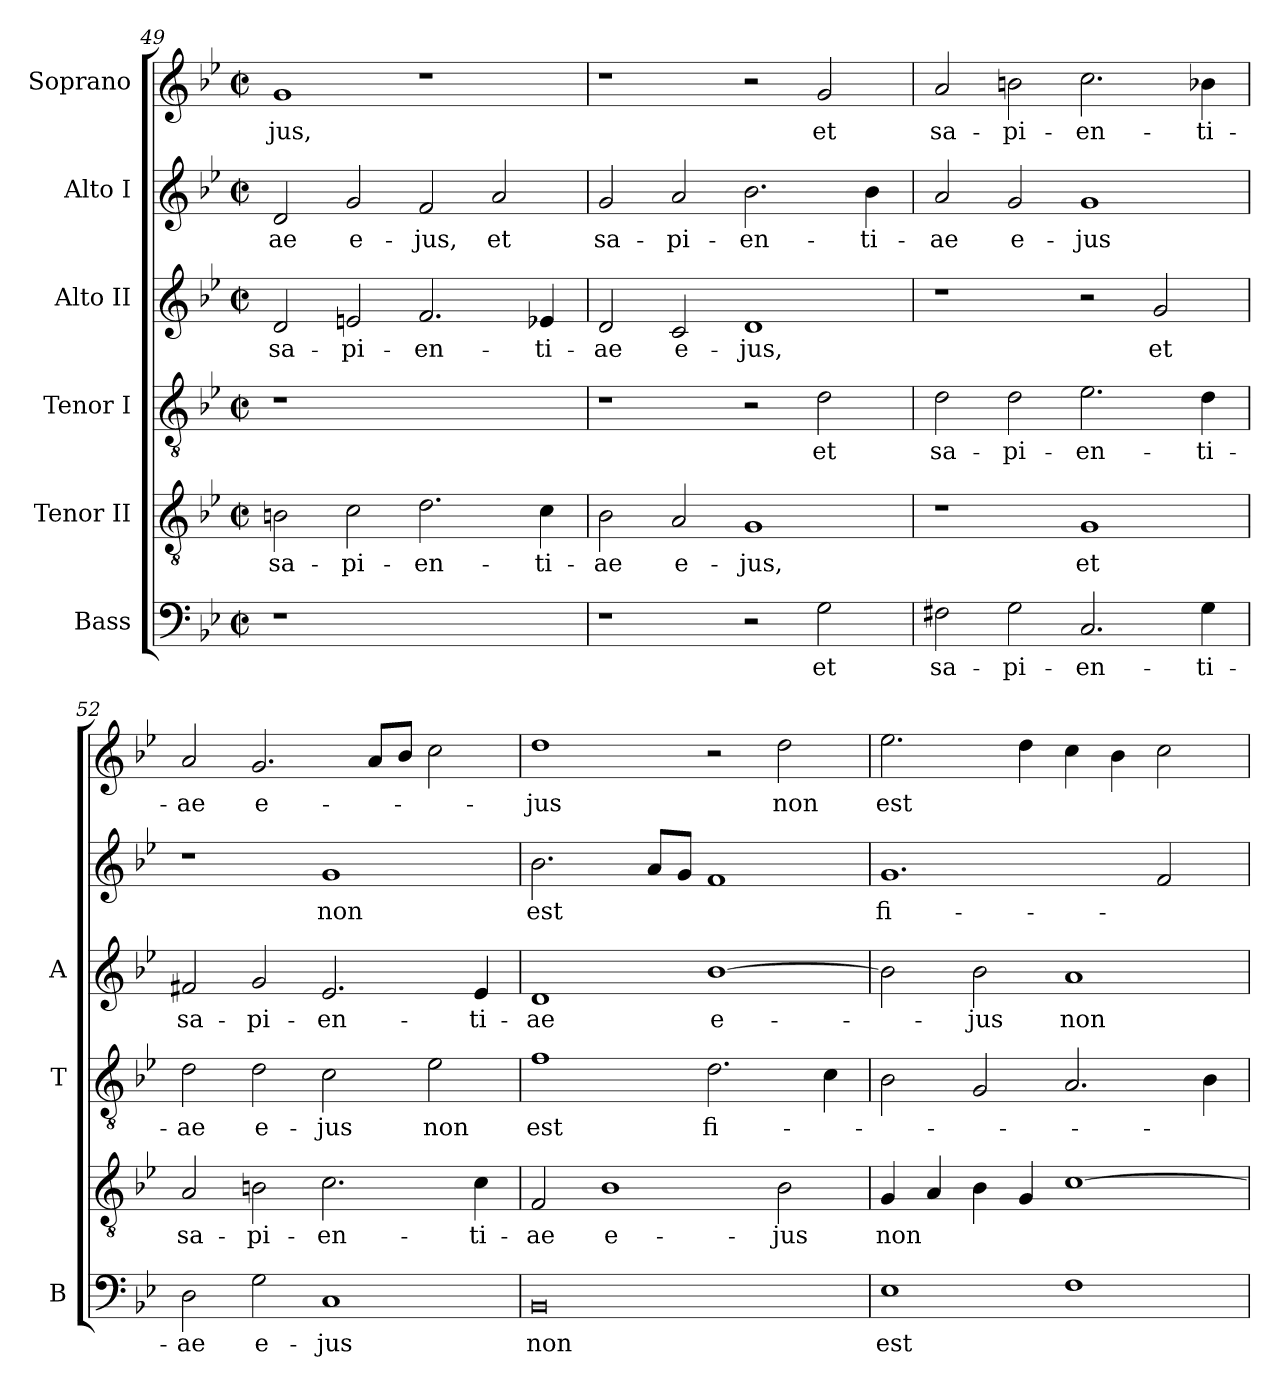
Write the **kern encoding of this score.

**kern	**text	**kern	**text	**kern	**text	**kern	**text	**kern	**text	**kern	**text
*part6	*part6	*part5	*part5	*part4	*part4	*part3	*part3	*part2	*part2	*part1	*part1
*staff6	*staff6	*staff5	*staff5	*staff4	*staff4	*staff3	*staff3	*staff2	*staff2	*staff1	*staff1
*I"Bass	*	*I"Tenor II	*	*I"Tenor I	*	*I"Alto II	*	*I"Alto I	*	*I"Soprano	*
*I'B	*	*	*	*I'T	*	*I'A	*	*	*	*	*
!!LO:PB:g=z
*clefF4	*	*clefGv2	*	*clefGv2	*	*clefG2	*	*clefG2	*	*clefG2	*
*k[b-e-]	*	*k[b-e-]	*	*k[b-e-]	*	*k[b-e-]	*	*k[b-e-]	*	*k[b-e-]	*
*B-:	*	*B-:	*	*B-:	*	*B-:	*	*B-:	*	*B-:	*
*M2/2	*	*M2/2	*	*M2/2	*	*M2/2	*	*M2/2	*	*M2/2	*
*met(c|)	*	*met(c|)	*	*met(c|)	*	*met(c|)	*	*met(c|)	*	*met(c|)	*
=49	=49	=49	=49	=49	=49	=49	=49	=49	=49	=49	=49
!LO:N:vis=1	!	!	!LO:LY:b	!LO:N:vis=1	!	!	!LO:LY:b	!	!LO:LY:b	!	!LO:LY:b
1r	.	2Bn\	sa-	1r	.	2d/	sa-	2d/	-ae	1g	-jus,
!	!	!	!LO:LY:b	!	!	!	!LO:LY:b	!	!LO:LY:b	!	!
.	.	2c\	-pi-	.	.	2en/	-pi-	2g/	e-	.	.
!	!	!	!LO:LY:b	!	!	!	!LO:LY:b	!	!LO:LY:b	!	!
1ryy	.	2.d\	-en-	1ryy	.	2.f/	-en-	2f/	-jus,	1r	.
!	!	!	!	!	!	!	!	!	!LO:LY:b	!	!
.	.	.	.	.	.	.	.	2a/	et	.	.
!	!	!	!LO:LY:b	!	!	!	!LO:LY:b	!	!	!	!
.	.	4c\	-ti-	.	.	4e-X/	-ti-	.	.	.	.
=50	=50	=50	=50	=50	=50	=50	=50	=50	=50	=50	=50
!	!	!	!LO:LY:b	!	!	!	!LO:LY:b	!	!LO:LY:b	!	!
1r	.	2B-\	-ae	1r	.	2d/	-ae	2g/	sa-	1r	.
!	!	!	!LO:LY:b	!	!	!	!LO:LY:b	!	!LO:LY:b	!	!
.	.	2A/	e-	.	.	2c/	e-	2a/	-pi-	.	.
!	!	!	!LO:LY:b	!	!	!	!LO:LY:b	!	!LO:LY:b	!	!
2r	.	1G	-jus,	2r	.	1d	-jus,	2.b-\	-en-	2r	.
!	!LO:LY:b	!	!	!	!LO:LY:b	!	!	!	!	!	!LO:LY:b
2G\	et	.	.	2d\	et	.	.	.	.	2g/	et
!	!	!	!	!	!	!	!	!	!LO:LY:b	!	!
.	.	.	.	.	.	.	.	4b-\	-ti-	.	.
=51	=51	=51	=51	=51	=51	=51	=51	=51	=51	=51	=51
!	!LO:LY:b	!	!	!	!LO:LY:b	!	!	!	!LO:LY:b	!	!LO:LY:b
2F#X\	sa-	1r	.	2d\	sa-	1r	.	2a/	-ae	2a/	sa-
!	!LO:LY:b	!	!	!	!LO:LY:b	!	!	!	!LO:LY:b	!	!LO:LY:b
2G\	-pi-	.	.	2d\	-pi-	.	.	2g/	e-	2bn\	-pi-
!	!LO:LY:b	!	!LO:LY:b	!	!LO:LY:b	!	!	!	!LO:LY:b	!	!LO:LY:b
2.C/	-en-	1G	et	2.e-\	-en-	2r	.	1g	-jus	2.cc\	-en-
!	!	!	!	!	!	!	!LO:LY:b	!	!	!	!
.	.	.	.	.	.	2g/	et	.	.	.	.
!	!LO:LY:b	!	!	!	!LO:LY:b	!	!	!	!	!	!LO:LY:b
4G\	-ti-	.	.	4d\	-ti-	.	.	.	.	4b-X\	-ti-
=52	=52	=52	=52	=52	=52	=52	=52	=52	=52	=52	=52
!	!LO:LY:b	!	!LO:LY:b	!	!LO:LY:b	!	!LO:LY:b	!	!	!	!LO:LY:b
2D\	-ae	2A/	sa-	2d\	-ae	2f#X/	sa-	1r	.	2a/	-ae
!	!LO:LY:b	!	!LO:LY:b	!	!LO:LY:b	!	!LO:LY:b	!	!	!	!LO:LY:b
2G\	e-	2Bn\	-pi-	2d\	e-	2g/	-pi-	.	.	2.g/	e-
!	!LO:LY:b	!	!LO:LY:b	!	!LO:LY:b	!	!LO:LY:b	!	!LO:LY:b	!	!
1C	-jus	2.c\	-en-	2c\	-jus	2.e-/	-en-	1g	non	.	.
.	.	.	.	.	.	.	.	.	.	8a/L	.
.	.	.	.	.	.	.	.	.	.	8b-/J	.
!	!	!	!	!	!LO:LY:b	!	!	!	!	!	!
.	.	.	.	2e-\	non	.	.	.	.	2cc\	.
!	!	!	!LO:LY:b	!	!	!	!LO:LY:b	!	!	!	!
.	.	4c\	-ti-	.	.	4e-/	-ti-	.	.	.	.
=53	=53	=53	=53	=53	=53	=53	=53	=53	=53	=53	=53
!	!LO:LY:b	!	!LO:LY:b	!	!LO:LY:b	!	!LO:LY:b	!	!LO:LY:b	!	!LO:LY:b
0BB-	non	2F/	-ae	1f	est	1d	-ae	2.b-\	est	1dd	-jus
!	!	!	!LO:LY:b	!	!	!	!	!	!	!	!
.	.	1B-	e-	.	.	.	.	.	.	.	.
.	.	.	.	.	.	.	.	8a/L	.	.	.
.	.	.	.	.	.	.	.	8g/J	.	.	.
!	!	!	!	!	!LO:LY:b	!	!LO:LY:b	!	!	!	!
.	.	.	.	2.d\	fi-	[>1b-	e-	1f	.	2r	.
!	!	!	!LO:LY:b	!	!	!	!	!	!	!	!LO:LY:b
.	.	2B-\	-jus	.	.	.	.	.	.	2dd\	non
.	.	.	.	4c\	.	.	.	.	.	.	.
!!LO:LB:g=z
=54	=54	=54	=54	=54	=54	=54	=54	=54	=54	=54	=54
!	!LO:LY:b	!	!LO:LY:b	!	!	!	!	!	!LO:LY:b	!	!LO:LY:b
1E-	est	4G/	non	2B-\	.	2b-\]	.	1.g	fi-	2.ee-\	est
.	.	4A/	.	.	.	.	.	.	.	.	.
!	!	!	!	!	!	!	!LO:LY:b	!	!	!	!
.	.	4B-\	.	2G/	.	2b-\	-jus	.	.	.	.
.	.	4G/	.	.	.	.	.	.	.	4dd\	.
!	!	!	!	!	!	!	!LO:LY:b	!	!	!	!
1F	.	[>1c	.	2.A/	.	1a	non	.	.	4cc\	.
.	.	.	.	.	.	.	.	.	.	4b-\	.
.	.	.	.	.	.	.	.	2f/	.	2cc\	.
.	.	.	.	4B-\	.	.	.	.	.	.	.
=	=	=	=	=	=	=	=	=	=	=	=
*-	*-	*-	*-	*-	*-	*-	*-	*-	*-	*-	*-
